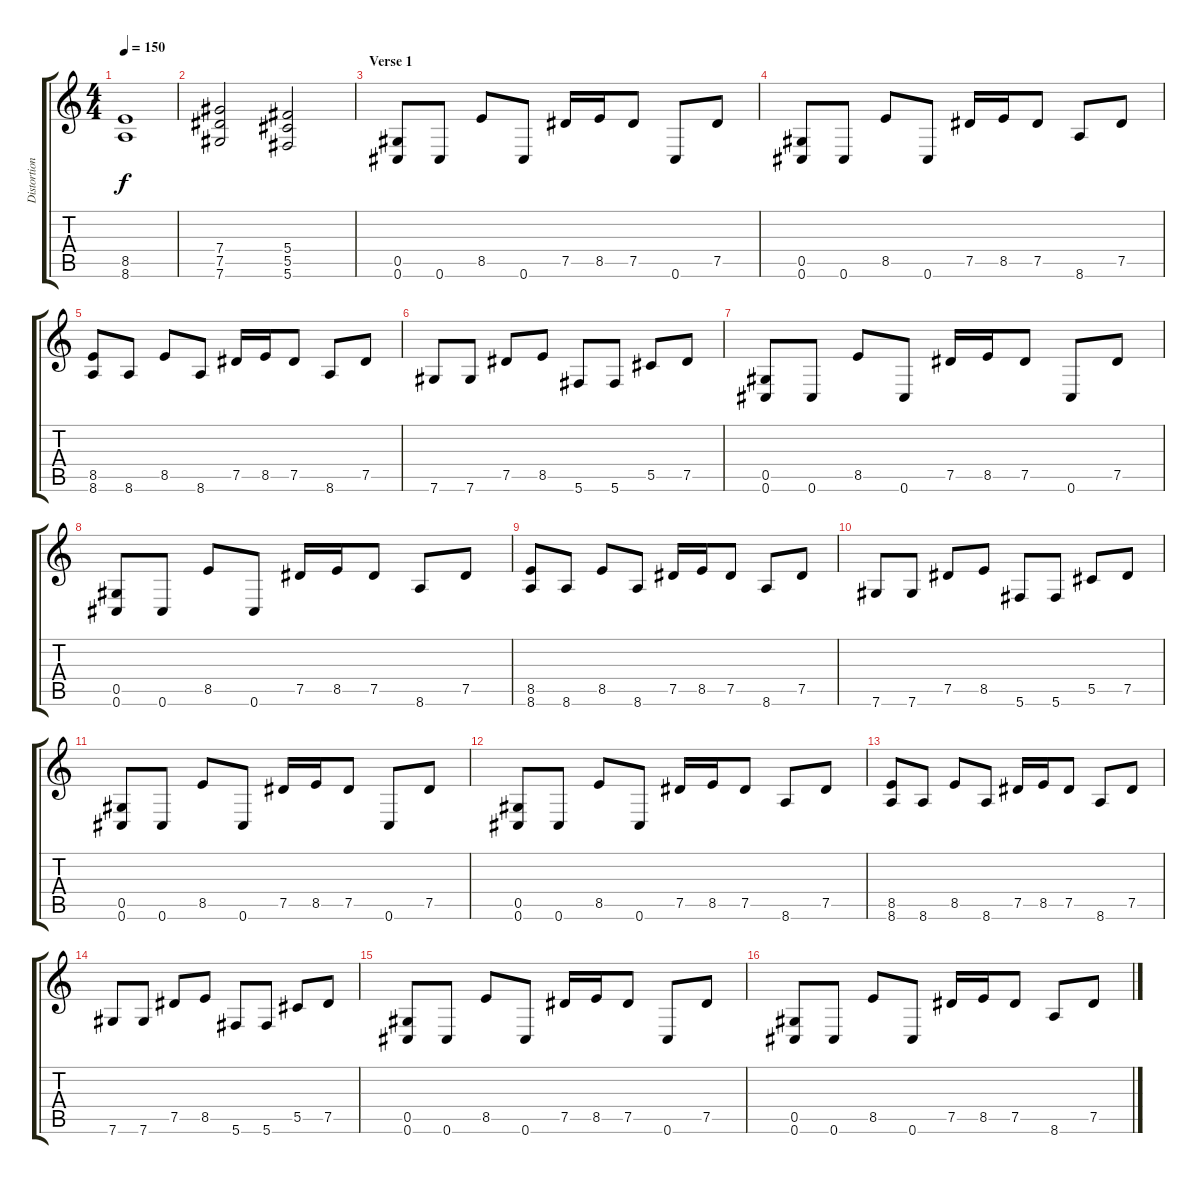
\track ("Distortion 2" "Distortion") {instrument distortionguitar}
\staff {score tabs}
\tuning (Eb4 Bb3 Gb3 Db3 Ab2 Db2) {hide}
\ts (4 4)
\tempo 150
\clef g2
\ks c
(8.5 8.6).1{dy f} |
(7.4 7.5 7.6).2 (5.4 5.5 5.6).2 |
\section ("" "Verse 1")
(0.5 0.6).8 0.6.8 8.5.8 0.6.8 7.5.16 8.5.16 7.5.8 0.6.8 7.5.8 |
(0.5 0.6).8 0.6.8 8.5.8 0.6.8 7.5.16 8.5.16 7.5.8 8.6.8 7.5.8 |
(8.5 8.6).8 8.6.8 8.5.8 8.6.8 7.5.16 8.5.16 7.5.8 8.6.8 7.5.8 |
7.6.8 7.6.8 7.5.8 8.5.8 5.6.8 5.6.8 5.5.8 7.5.8 |
(0.5 0.6).8 0.6.8 8.5.8 0.6.8 7.5.16 8.5.16 7.5.8 0.6.8 7.5.8 |
(0.5 0.6).8 0.6.8 8.5.8 0.6.8 7.5.16 8.5.16 7.5.8 8.6.8 7.5.8 |
(8.5 8.6).8 8.6.8 8.5.8 8.6.8 7.5.16 8.5.16 7.5.8 8.6.8 7.5.8 |
7.6.8 7.6.8 7.5.8 8.5.8 5.6.8 5.6.8 5.5.8 7.5.8 |
(0.5 0.6).8 0.6.8 8.5.8 0.6.8 7.5.16 8.5.16 7.5.8 0.6.8 7.5.8 |
(0.5 0.6).8 0.6.8 8.5.8 0.6.8 7.5.16 8.5.16 7.5.8 8.6.8 7.5.8 |
(8.5 8.6).8 8.6.8 8.5.8 8.6.8 7.5.16 8.5.16 7.5.8 8.6.8 7.5.8 |
7.6.8 7.6.8 7.5.8 8.5.8 5.6.8 5.6.8 5.5.8 7.5.8 |
(0.5 0.6).8 0.6.8 8.5.8 0.6.8 7.5.16 8.5.16 7.5.8 0.6.8 7.5.8 |
(0.5 0.6).8 0.6.8 8.5.8 0.6.8 7.5.16 8.5.16 7.5.8 8.6.8 7.5.8
